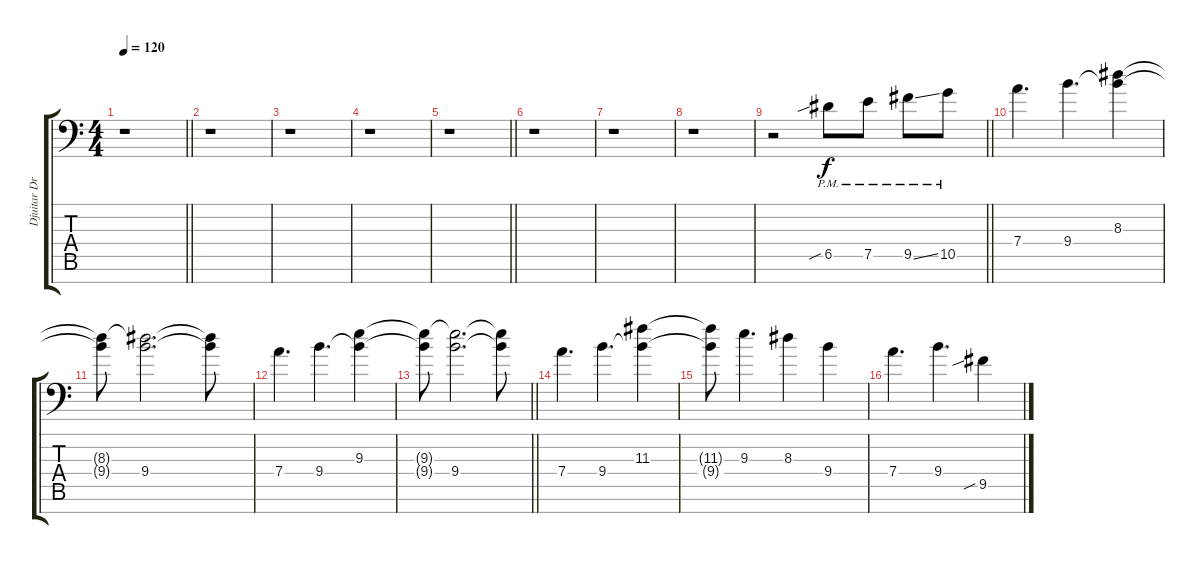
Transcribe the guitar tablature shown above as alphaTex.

\track ("Djuitar Dropped A" "Djuitar Dr") {instrument distortionguitar}
\staff {score tabs}
\tuning (E4 B3 G3 D3 A2 E2 A1) {hide}
\ts (4 4)
\tempo 120
\clef f4
\barLineRight lightlight
\ks c
r.1{dy f} |
r.1 |
r.1 |
r.1 |
\barLineRight lightlight
r.1 |
r.1 |
r.1 |
r.1 |
\barLineRight lightlight
r.2 6.5{sib pm}.8 7.5{pm}.8 9.5{ss pm}.8 10.5{pm}.8 |
\section ("" "")
7.4.4{d} 9.4.4{d} (8.3 9.4{t}).4 |
(8.3{t} 9.4{t}).8 (8.3{t} 9.4).2{d} (8.3{t} 9.4{t}).8 |
7.4.4{d} 9.4.4{d} (9.3 9.4{t}).4 |
\barLineRight lightlight
(9.3{t} 9.4{t}).8 (9.3{t} 9.4).2{d} (9.3{t} 9.4{t}).8 |
7.4.4{d} 9.4.4{d} (11.3 9.4{t}).4 |
(11.3{t} 9.4{t}).8 9.3.4{d} 8.3.4 9.4.4 |
7.4.4{d} 9.4.4{d} 9.5{sib}.4
